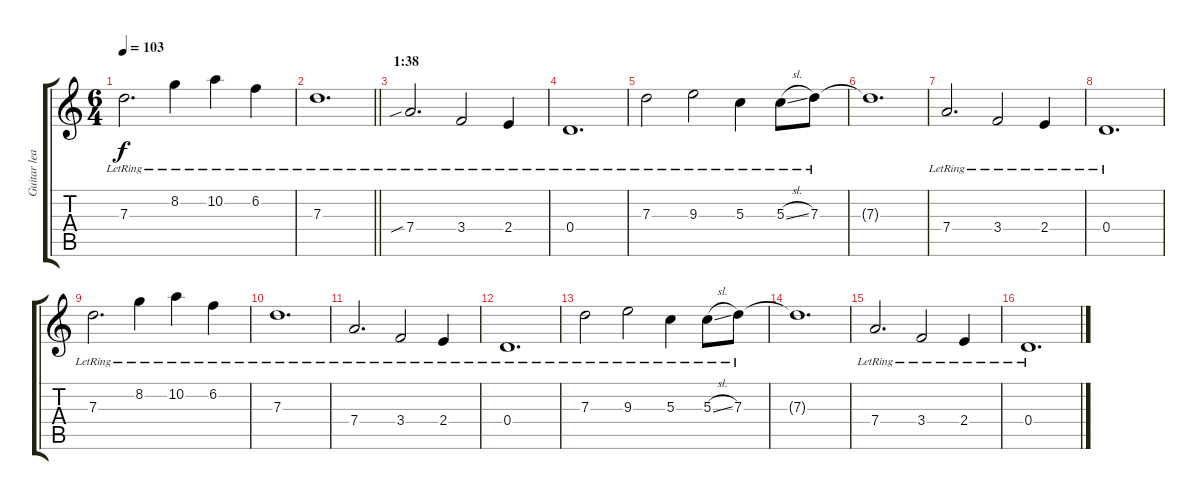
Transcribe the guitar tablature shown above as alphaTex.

\track ("Guitar lead" "Guitar lea") {instrument acousticguitarsteel}
\staff {score tabs}
\tuning (E4 B3 G3 D3 A2 E2) {hide}
\ts (6 4)
\tempo 103
\clef g2
\ks c
7.3{lr}.2{d dy f} 8.2{lr}.4 10.2{lr}.4 6.2{lr}.4 |
\barLineRight lightlight
7.3{lr}.1{d} |
\section ("" "1:38")
7.4{sib lr}.2{d volume 10} 3.4{lr}.2 2.4{lr}.4 |
0.4{lr}.1{d} |
7.3{lr}.2 9.3{lr}.2 5.3{lr}.4 5.3{sl lr}.8 7.3{lr}.8 |
7.3{t}.1{d} |
7.4{lr}.2{d} 3.4{lr}.2 2.4{lr}.4 |
0.4{lr}.1{d} |
7.3{lr}.2{d} 8.2{lr}.4 10.2{lr}.4 6.2{lr}.4 |
7.3{lr}.1{d} |
7.4{lr}.2{d volume 0} 3.4{lr}.2 2.4{lr}.4 |
0.4{lr}.1{d} |
7.3{lr}.2 9.3{lr}.2 5.3{lr}.4 5.3{sl lr}.8 7.3{lr}.8 |
7.3{t}.1{d} |
7.4{lr}.2{d} 3.4{lr}.2 2.4{lr}.4 |
0.4{lr}.1{d}
